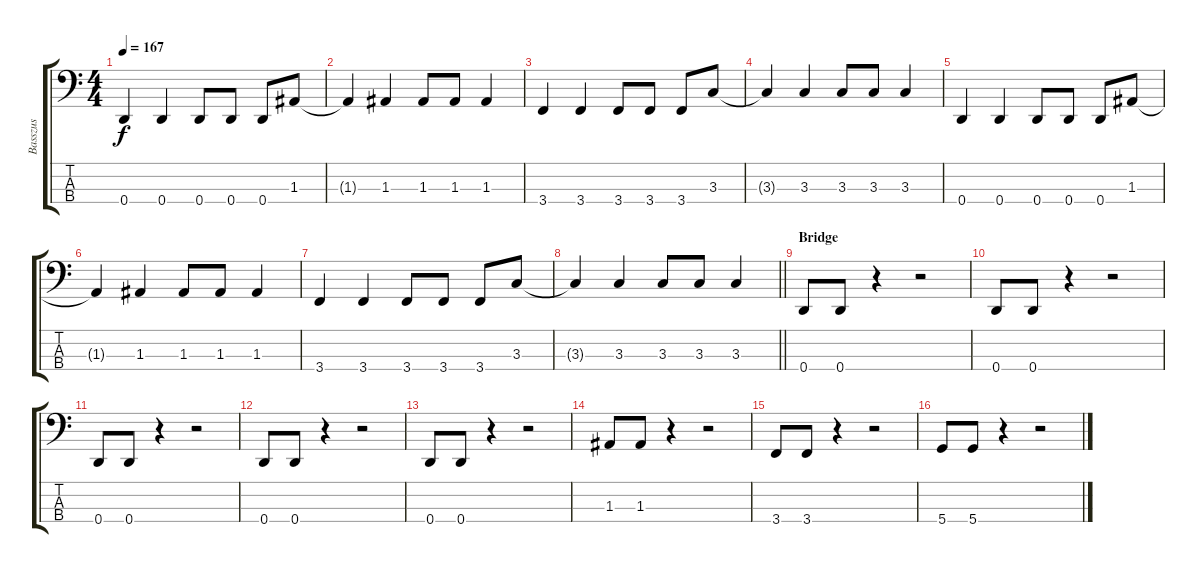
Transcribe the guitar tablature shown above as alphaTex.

\track ("Basszus" "Basszus") {instrument electricbasspick}
\staff {score tabs}
\tuning (G2 D2 A1 D1) {hide}
\ts (4 4)
\tempo 167
\clef f4
\ks c
0.4.4{dy f} 0.4.4 0.4.8 0.4.8 0.4.8 1.3.8 |
1.3{t}.4 1.3.4 1.3.8 1.3.8 1.3.4 |
3.4.4 3.4.4 3.4.8 3.4.8 3.4.8 3.3.8 |
3.3{t}.4 3.3.4 3.3.8 3.3.8 3.3.4 |
0.4.4 0.4.4 0.4.8 0.4.8 0.4.8 1.3.8 |
1.3{t}.4 1.3.4 1.3.8 1.3.8 1.3.4 |
3.4.4 3.4.4 3.4.8 3.4.8 3.4.8 3.3.8 |
\barLineRight lightlight
3.3{t}.4 3.3.4 3.3.8 3.3.8 3.3.4 |
\section ("" "Bridge")
0.4.8 0.4.8 r.4 r.2 |
0.4.8 0.4.8 r.4 r.2 |
0.4.8 0.4.8 r.4 r.2 |
0.4.8 0.4.8 r.4 r.2 |
0.4.8 0.4.8 r.4 r.2 |
1.3.8 1.3.8 r.4 r.2 |
3.4.8 3.4.8 r.4 r.2 |
5.4.8 5.4.8 r.4 r.2
